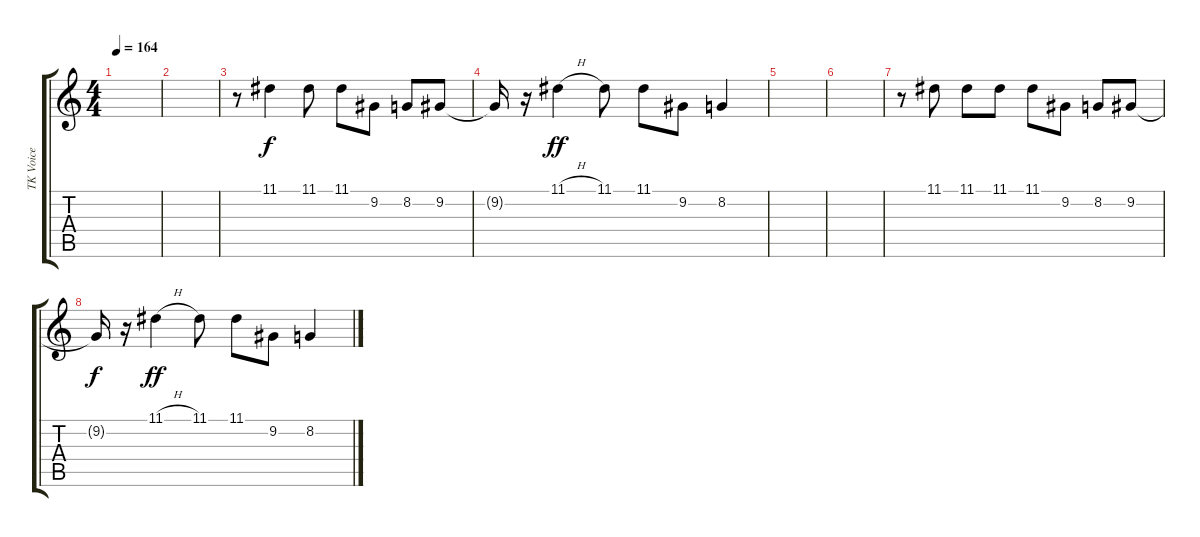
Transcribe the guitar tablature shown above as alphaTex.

\track ("TK Voice" "TK Voice") {instrument synthvoice}
\staff {score tabs}
\tuning (E4 B3 G3 D3 A2 E2) {hide}
\ts (4 4)
\tempo 164
\clef g2
\ks c
|
|
r.8 11.1.4 11.1.8 11.1.8 9.2.8 8.2.8 9.2.8 |
9.2{t}.16{dy f} r.16 11.1{h}.4{dy ff} 11.1.8 11.1.8 9.2.8 8.2.4 |
|
|
r.8 11.1.8 11.1.8 11.1.8 11.1.8 9.2.8 8.2.8 9.2.8 |
9.2{t}.16{dy f} r.16 11.1{h}.4{dy ff} 11.1.8 11.1.8 9.2.8 8.2.4
